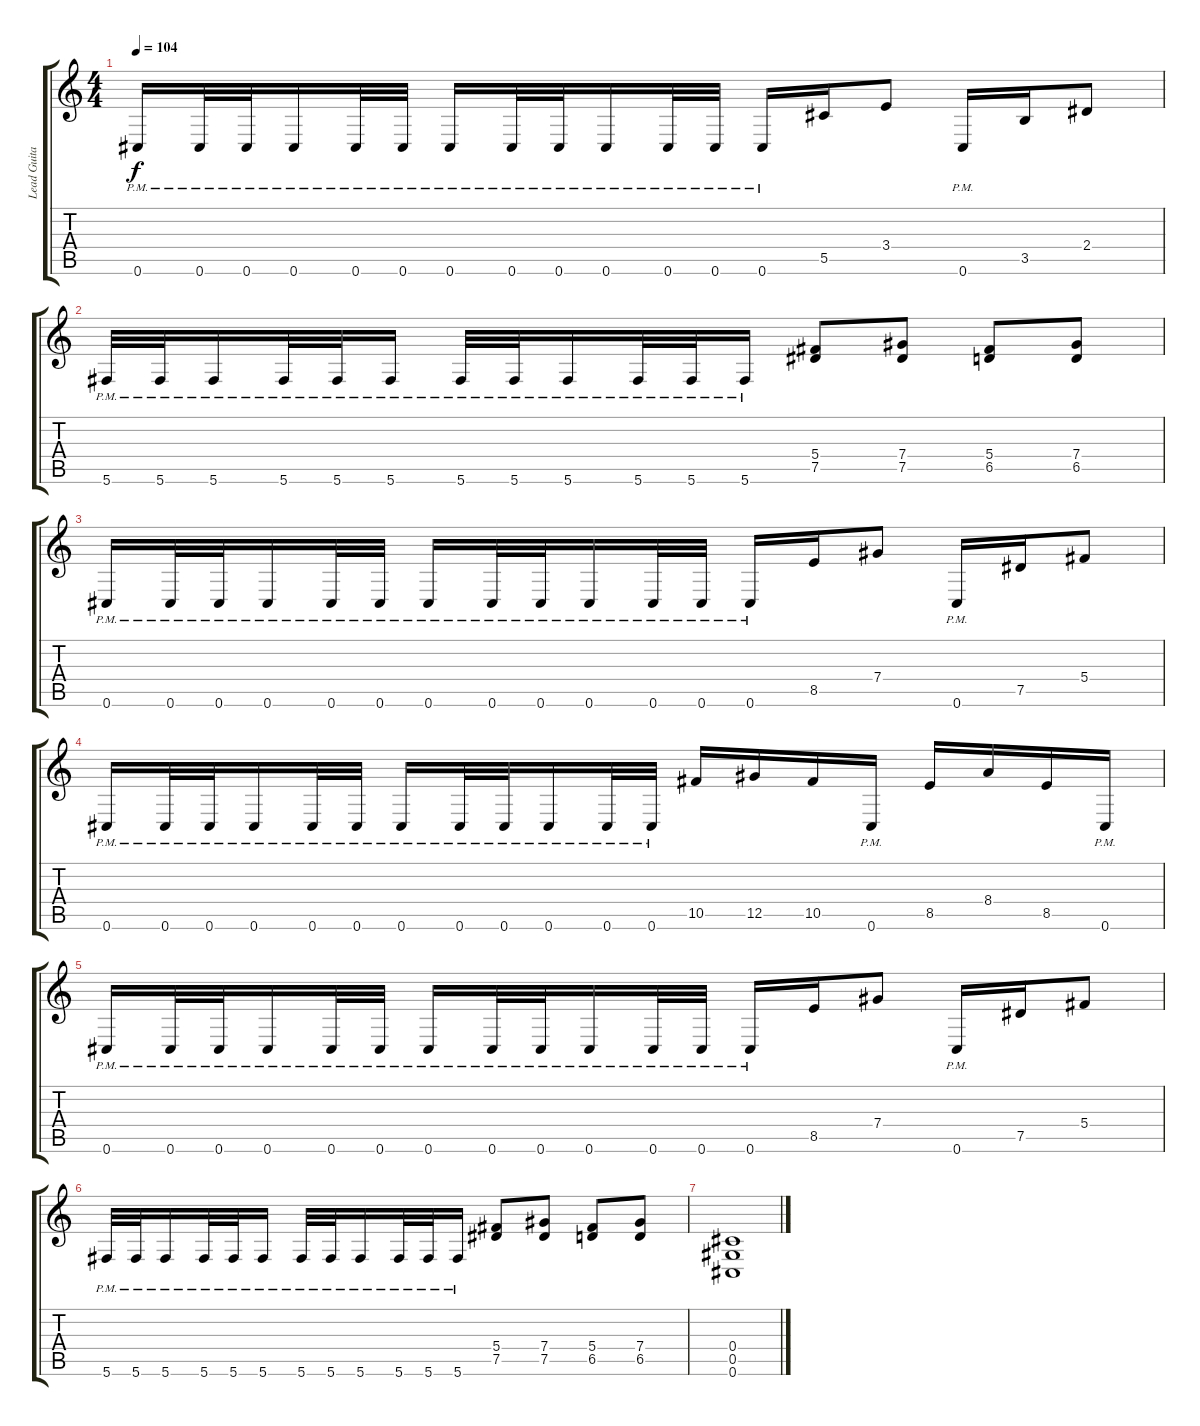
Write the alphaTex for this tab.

\track ("Lead Guitar" "Lead Guita") {instrument distortionguitar}
\staff {score tabs}
\tuning (Eb4 Bb3 Gb3 Db3 Ab2 Db2) {hide}
\ts (4 4)
\tempo 104
\clef g2
\ks c
0.6{pm}.16{dy f} 0.6{pm}.32 0.6{pm}.32 0.6{pm}.16 0.6{pm}.32 0.6{pm}.32 0.6{pm}.16 0.6{pm}.32 0.6{pm}.32 0.6{pm}.16 0.6{pm}.32 0.6{pm}.32 0.6{pm}.16 5.5.16 3.4.8 0.6{pm}.16 3.5.16 2.4.8 |
5.6{pm}.32 5.6{pm}.32 5.6{pm}.16 5.6{pm}.32 5.6{pm}.32 5.6{pm}.16 5.6{pm}.32 5.6{pm}.32 5.6{pm}.16 5.6{pm}.32 5.6{pm}.32 5.6{pm}.16 (5.4 7.5).8 (7.4 7.5).8 (5.4 6.5).8 (7.4 6.5).8 |
0.6{pm}.16{balance 14} 0.6{pm}.32 0.6{pm}.32 0.6{pm}.16 0.6{pm}.32 0.6{pm}.32 0.6{pm}.16 0.6{pm}.32 0.6{pm}.32 0.6{pm}.16 0.6{pm}.32 0.6{pm}.32 0.6{pm}.16 8.5.16 7.4.8 0.6{pm}.16 7.5.16 5.4.8 |
0.6{pm}.16 0.6{pm}.32 0.6{pm}.32 0.6{pm}.16 0.6{pm}.32 0.6{pm}.32 0.6{pm}.16 0.6{pm}.32 0.6{pm}.32 0.6{pm}.16 0.6{pm}.32 0.6{pm}.32 10.5.16 12.5.16 10.5.16 0.6{pm}.16 8.5.16 8.4.16 8.5.16 0.6{pm}.16 |
0.6{pm}.16 0.6{pm}.32 0.6{pm}.32 0.6{pm}.16 0.6{pm}.32 0.6{pm}.32 0.6{pm}.16 0.6{pm}.32 0.6{pm}.32 0.6{pm}.16 0.6{pm}.32 0.6{pm}.32 0.6{pm}.16 8.5.16 7.4.8 0.6{pm}.16 7.5.16 5.4.8 |
5.6{pm}.32 5.6{pm}.32 5.6{pm}.16 5.6{pm}.32 5.6{pm}.32 5.6{pm}.16 5.6{pm}.32 5.6{pm}.32 5.6{pm}.16 5.6{pm}.32 5.6{pm}.32 5.6{pm}.16 (5.4 7.5).8 (7.4 7.5).8 (5.4 6.5).8 (7.4 6.5).8 |
(0.4 0.5 0.6).1
